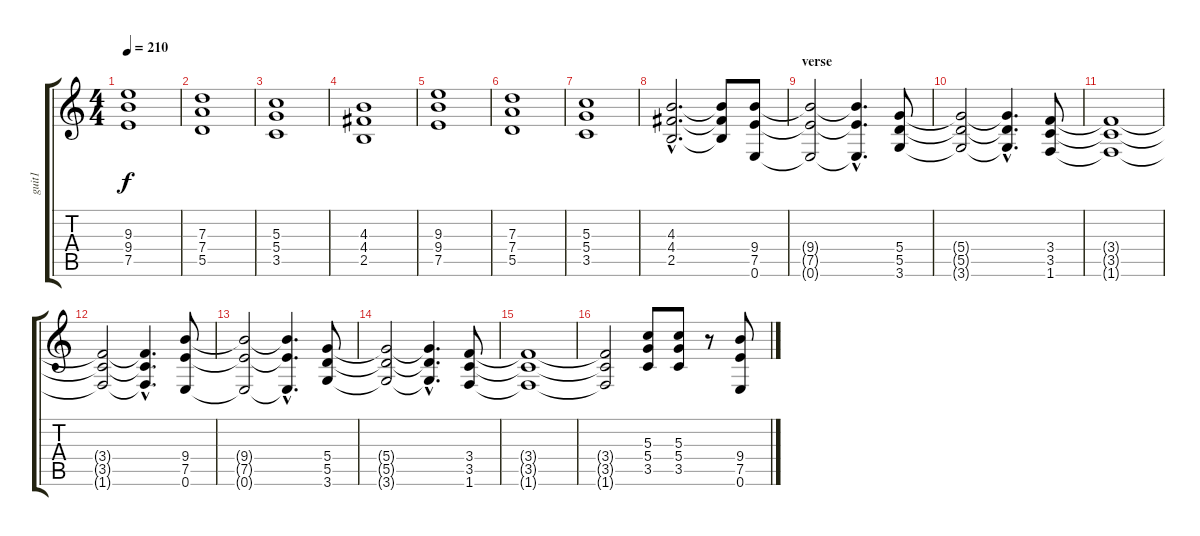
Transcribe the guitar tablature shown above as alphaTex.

\track ("guit1" "guit1") {instrument distortionguitar}
\staff {score tabs}
\tuning (E4 B3 G3 D3 A2 E2) {hide}
\ts (4 4)
\tempo 210
\clef g2
\ks c
(9.3 9.4 7.5).1{dy f} |
(7.3 7.4 5.5).1 |
(5.3 5.4 3.5).1 |
(4.3 4.4 2.5).1 |
(9.3 9.4 7.5).1 |
(7.3 7.4 5.5).1 |
(5.3 5.4 3.5).1 |
(4.3{hac} 4.4{hac} 2.5{hac}).2{d} (4.3{t} 4.4{t} 2.5{t}).8 (9.4 7.5 0.6).8 |
\section ("" "verse")
(9.4{t} 7.5{t} 0.6{t}).2 (9.4{hac t} 7.5{hac t} 0.6{hac t}).4{d} (5.4 5.5 3.6).8 |
(5.4{t} 5.5{t} 3.6{t}).2 (5.4{hac t} 5.5{hac t} 3.6{hac t}).4{d} (3.4 3.5 1.6).8 |
(3.4{t} 3.5{t} 1.6{t}).1 |
(3.4{t} 3.5{t} 1.6{t}).2 (3.4{hac t} 3.5{hac t} 1.6{hac t}).4{d} (9.4 7.5 0.6).8 |
(9.4{t} 7.5{t} 0.6{t}).2 (9.4{hac t} 7.5{hac t} 0.6{hac t}).4{d} (5.4 5.5 3.6).8 |
(5.4{t} 5.5{t} 3.6{t}).2 (5.4{hac t} 5.5{hac t} 3.6{hac t}).4{d} (3.4 3.5 1.6).8 |
(3.4{t} 3.5{t} 1.6{t}).1 |
(3.4{t} 3.5{t} 1.6{t}).2 (5.3 5.4 3.5).8 (5.3 5.4 3.5).8 r.8 (9.4 7.5 0.6).8
